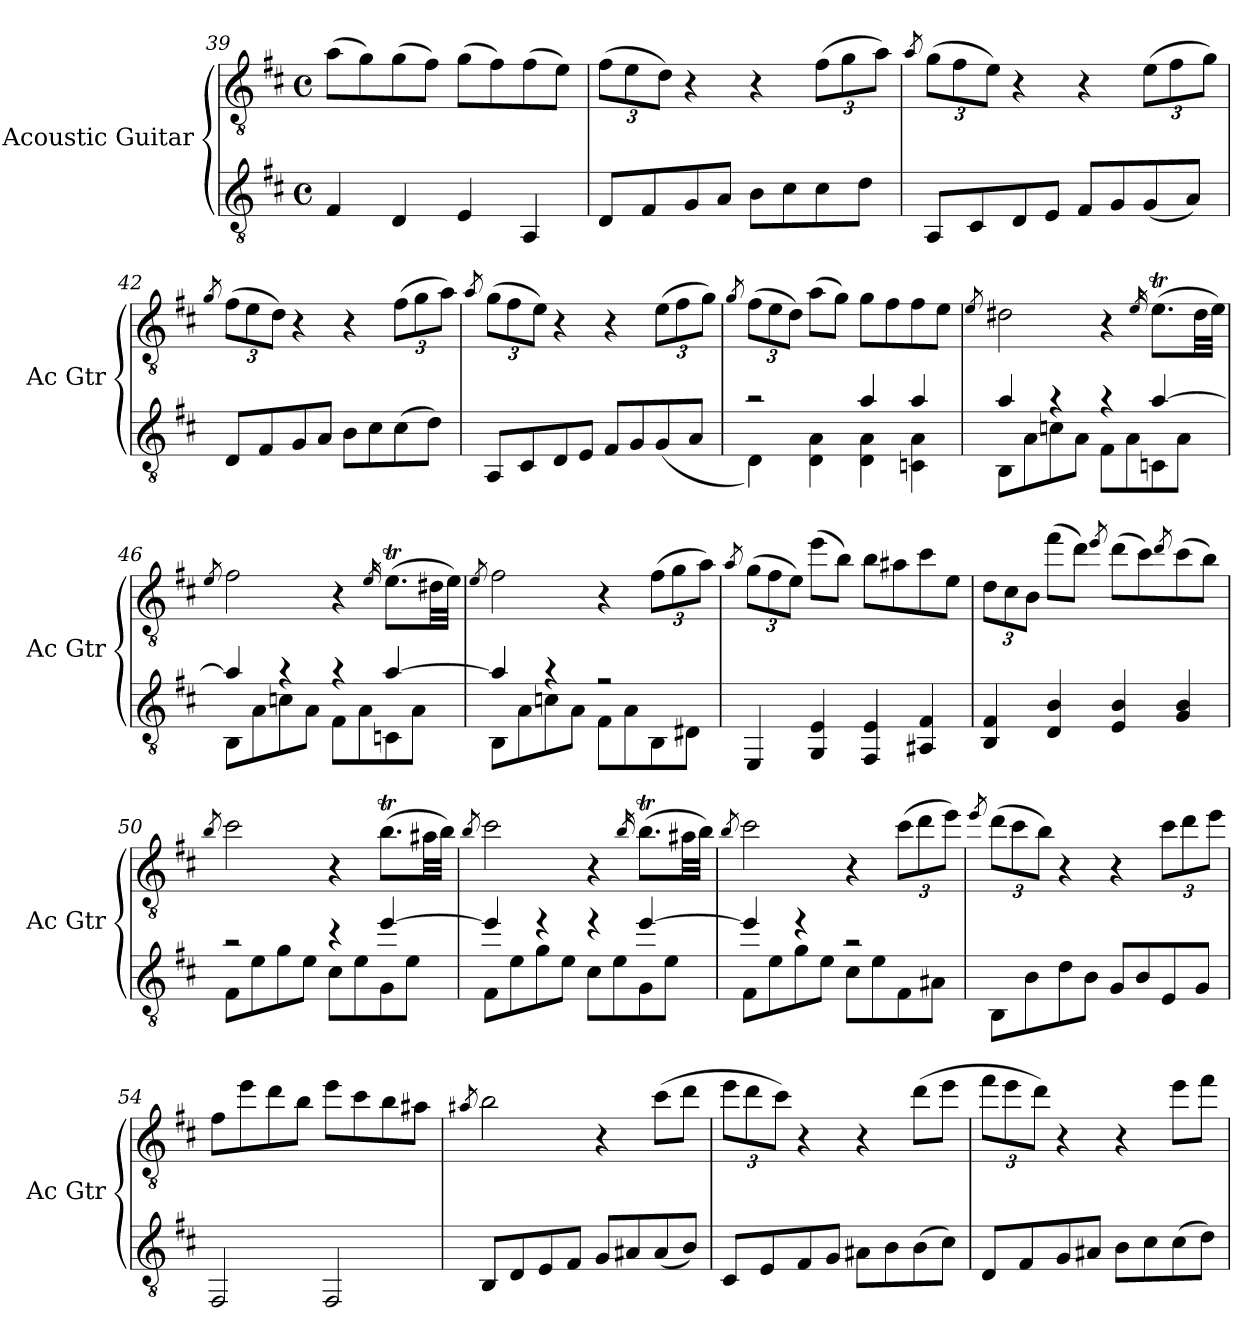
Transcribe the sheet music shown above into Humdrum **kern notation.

**kern	**kern
*part2	*part1
*staff2	*staff1
*I"Acoustic Guitar	*I"Acoustic Guitar
*I'Ac Gtr	*I'Ac Gtr
*clefGv2	*clefGv2
*k[f#c#]	*k[f#c#]
*D:	*D:
*M4/4	*M4/4
*met(c)	*met(c)
=39	=39
4F#/	(8a\L
.	8g\)
4D/	(8g\
.	8f#\J)
4E/	(8g\L
.	8f#\)
4AA/	(8f#\
.	8e\J)
=40	=40
*	*Xbrackettup
8D/L	(12f#\L
.	12e\
8F#/	.
.	12d\J)
8G/	4r
8A/J	.
8B\L	4r
8c#\	.
8c#\	(12f#\L
.	12g\
8d\J	.
.	12a\J)
!!LO:LB:g=z
=41	=41
.	8qa/
8AA/L	(12g\L
.	12f#\
8C#/	.
.	12e\J)
8D/	4r
8E/J	.
8F#/L	4r
8G/	.
(8G/	(12e\L
.	12f#\
8A/J)	.
.	12g\J)
=42	=42
.	8qg/
8D/L	(12f#\L
.	12e\
8F#/	.
.	12d\J)
8G/	4r
8A/J	.
8B\L	4r
8c#\	.
(8c#\	(12f#\L
.	12g\
8d\J)	.
.	12a\J)
=43	=43
.	8qa/
8AA/L	(12g\L
.	12f#\
8C#/	.
.	12e\J)
8D/	4r
8E/J	.
8F#/L	4r
8G/	.
(8G/	(12e\L
.	12f#\
8A/J	.
.	12g\J)
!!LO:PB:g=z
=44	=44
.	8qg/
*^	*
2ra	4D\)	(12f#\L
.	.	12e\
.	.	12d\J)
.	4D\ 4A\	(8a\L
.	.	8g\J)
4a/	4D\ 4A\	8g\L
.	.	8f#\
4a/	4Cn\ 4A\	8f#\
.	.	8e\J
=45	=45	=45
.	.	8qe/
4a/	8BB\L	2d#X\
.	8A\	.
4ra	8cn\	.
.	8A\J	.
4ra	8F#\L	4r
.	8A\	.
.	.	16qe/
[4a/	8Cn\	(8.eT\L
.	8A\J	.
.	.	32d#\LL
.	.	32e\JJJ)
=46	=46	=46
.	.	8qe/
4a/]	8BB\L	2f#\
.	8A\	.
4ra	8cn\	.
.	8A\J	.
4ra	8F#\L	4r
.	8A\	.
.	.	16qe/
[4a/	8Cn\	(8.eT\L
.	8A\J	.
.	.	32d#X\LL
.	.	32e\JJJ)
!!LO:LB:g=z
=47	=47	=47
.	.	8qe/
4a/]	8BB\L	2f#\
.	8A\	.
4ra	8cn\	.
.	8A\J	.
2rf	8F#\L	4r
.	8A\	.
.	8BB\	(12f#\L
.	.	12g\
.	8D#X\J	.
.	.	12a\J)
*v	*v	*
=48	=48
.	8qa/
4EE/	(12g\L
.	12f#\
.	12e\J)
4GG/ 4E/	(8ee\L
.	8b\J)
4FF#/ 4E/	8b\L
.	8a#X\
4AA#X/ 4F#/	8cc#\
.	8e\J
=49	=49
4BB/ 4F#/	12d\L
.	12c#\
.	12B\J
4D/ 4B/	(8ff#\L
.	8dd\J)
.	8qee/
4E/ 4B/	(8dd\L
.	8cc#\)
.	8qdd/
4G/ 4B/	(8cc#\
.	8b\J)
!!LO:LB:g=z
=50	=50
.	8qb/
*^	*
2ra	8F#\L	2cc#\
.	8e\	.
.	8g\	.
.	8e\J	.
4rcc	8c#\L	4r
.	8e\	.
[4ee/	8G\	(8.bT\L
.	8e\J	.
.	.	32a#X\LL
.	.	32b\JJJ)
=51	=51	=51
.	.	8qb/
4ee/]	8F#\L	2cc#\
.	8e\	.
4ree	8g\	.
.	8e\J	.
4ree	8c#\L	4r
.	8e\	.
.	.	16qb/
[4ee/	8G\	(8.bT\L
.	8e\J	.
.	.	32a#X\LL
.	.	32b\JJJ)
=52	=52	=52
.	.	8qb/
4ee/]	8F#\L	2cc#\
.	8e\	.
4ree	8g\	.
.	8e\J	.
2ra	8c#\L	4r
.	8e\	.
.	8F#\	(12cc#\L
.	.	12dd\
.	8A#X\J	.
.	.	12ee\J)
*v	*v	*
!!LO:LB:g=z
=53	=53
.	8qee/
8BB\L	(12dd\L
.	12cc#\
8B\	.
.	12b\J)
8d\	4r
8B\J	.
8G/L	4r
8B/	.
8E/	12cc#\L
.	12dd\
8G/J	.
.	12ee\J
=54	=54
2FF#/	8f#\L
.	8ee\
.	8dd\
.	8b\J
2FF#/	8ee\L
.	8cc#\
.	8b\
.	8a#X\J
=55	=55
.	8qa#X/
8BB/L	2b\
8D/	.
8E/	.
8F#/J	.
8G/L	4r
8A#X/	.
(8A#/	(8cc#\L
8B/J)	8dd\J
=56	=56
8C#/L	12ee\L
.	12dd\
8E/	.
.	12cc#\J)
8F#/	4r
8G/J	.
8A#X\L	4r
8B\	.
(8B\	(8dd\L
8c#\J)	8ee\J
!!LO:LB:g=z
=57	=57
8D/L	12ff#\L
.	12ee\
8F#/	.
.	12dd\J)
8G/	4r
8A#X/J	.
8B\L	4r
8c#\	.
(8c#\	8ee\L
8d\J)	8ff#\J
=	=
*-	*-
